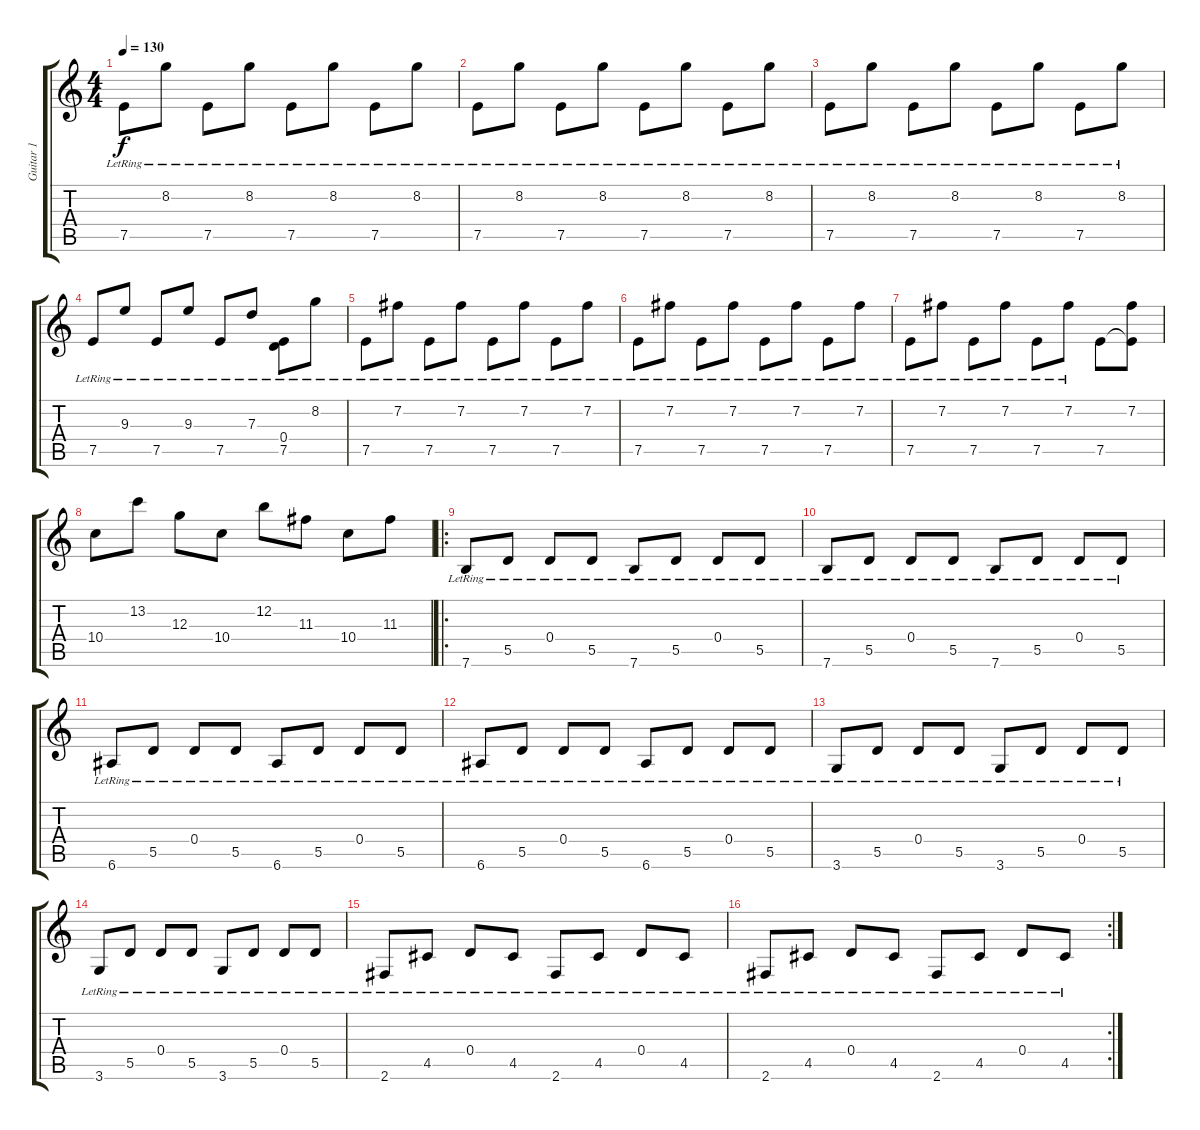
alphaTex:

\track ("Guitar 1" "Guitar 1") {instrument electricguitarclean}
\staff {score tabs}
\tuning (E4 B3 G3 D3 A2 E2) {hide}
\ts (4 4)
\tempo 130
\clef g2
\ks c
7.5{lr}.8{dy f} 8.2{lr}.8 7.5{lr}.8 8.2{lr}.8 7.5{lr}.8 8.2{lr}.8 7.5{lr}.8 8.2{lr}.8 |
7.5{lr}.8 8.2{lr}.8 7.5{lr}.8 8.2{lr}.8 7.5{lr}.8 8.2{lr}.8 7.5{lr}.8 8.2{lr}.8 |
7.5{lr}.8 8.2{lr}.8 7.5{lr}.8 8.2{lr}.8 7.5{lr}.8 8.2{lr}.8 7.5{lr}.8 8.2{lr}.8 |
7.5{lr}.8 9.3{lr}.8 7.5{lr}.8 9.3{lr}.8 7.5{lr}.8 7.3{lr}.8 (0.4 7.5{lr}).8 8.2{lr}.8 |
7.5{lr}.8 7.2{lr}.8 7.5{lr}.8 7.2{lr}.8 7.5{lr}.8 7.2{lr}.8 7.5{lr}.8 7.2{lr}.8 |
7.5{lr}.8 7.2{lr}.8 7.5{lr}.8 7.2{lr}.8 7.5{lr}.8 7.2{lr}.8 7.5{lr}.8 7.2{lr}.8 |
7.5{lr}.8 7.2{lr}.8 7.5{lr}.8 7.2{lr}.8 7.5{lr}.8 7.2{lr}.8 7.5.8 (7.2 7.5{t}).8 |
10.4.8 13.2.8 12.3.8 10.4.8 12.2.8 11.3.8 10.4.8 11.3.8 |
\ro
7.6{lr}.8{instrument electricguitarclean} 5.5{lr}.8 0.4{lr}.8 5.5{lr}.8 7.6{lr}.8 5.5{lr}.8 0.4{lr}.8 5.5{lr}.8 |
7.6{lr}.8 5.5{lr}.8 0.4{lr}.8 5.5{lr}.8 7.6{lr}.8 5.5{lr}.8 0.4{lr}.8 5.5{lr}.8 |
6.6{lr}.8 5.5{lr}.8 0.4{lr}.8 5.5{lr}.8 6.6{lr}.8 5.5{lr}.8 0.4{lr}.8 5.5{lr}.8 |
6.6{lr}.8 5.5{lr}.8 0.4{lr}.8 5.5{lr}.8 6.6{lr}.8 5.5{lr}.8 0.4{lr}.8 5.5{lr}.8 |
3.6{lr}.8 5.5{lr}.8 0.4{lr}.8 5.5{lr}.8 3.6{lr}.8 5.5{lr}.8 0.4{lr}.8 5.5{lr}.8 |
3.6{lr}.8 5.5{lr}.8 0.4{lr}.8 5.5{lr}.8 3.6{lr}.8 5.5{lr}.8 0.4{lr}.8 5.5{lr}.8 |
2.6{lr}.8 4.5{lr}.8 0.4{lr}.8 4.5{lr}.8 2.6{lr}.8 4.5{lr}.8 0.4{lr}.8 4.5{lr}.8 |
\rc 2
2.6{lr}.8 4.5{lr}.8 0.4{lr}.8 4.5{lr}.8 2.6{lr}.8 4.5{lr}.8 0.4{lr}.8 4.5{lr}.8
